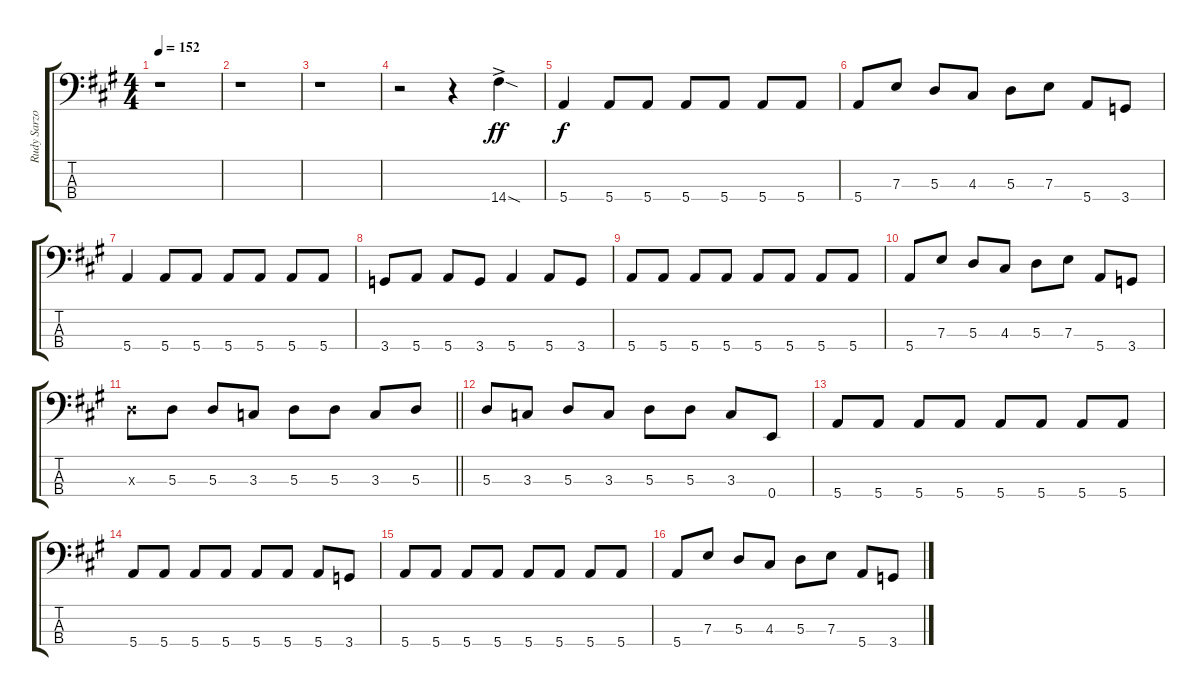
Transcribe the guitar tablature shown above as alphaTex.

\track ("Rudy Sarzo" "Rudy Sarzo") {instrument electricbasspick}
\staff {score tabs}
\tuning (G2 D2 A1 E1) {hide}
\ts (4 4)
\tempo 152
\clef f4
\ks a
r.1{dy ff instrument electricbasspick} |
r.1 |
r.1 |
r.2 r.4 14.4{sod ac}.4 |
5.4.4{dy f} 5.4.8 5.4.8 5.4.8 5.4.8 5.4.8 5.4.8 |
5.4.8 7.3.8 5.3.8 4.3.8 5.3.8 7.3.8 5.4.8 3.4.8 |
5.4.4 5.4.8 5.4.8 5.4.8 5.4.8 5.4.8 5.4.8 |
3.4.8 5.4.8 5.4.8 3.4.8 5.4.4 5.4.8 3.4.8 |
5.4.8 5.4.8 5.4.8 5.4.8 5.4.8 5.4.8 5.4.8 5.4.8 |
5.4.8 7.3.8 5.3.8 4.3.8 5.3.8 7.3.8 5.4.8 3.4.8 |
\barLineRight lightlight
5.3{x}.8 5.3.8 5.3.8 3.3.8 5.3.8 5.3.8 3.3.8 5.3.8 |
5.3.8 3.3.8 5.3.8 3.3.8 5.3.8 5.3.8 3.3.8 0.4.8 |
5.4.8 5.4.8 5.4.8 5.4.8 5.4.8 5.4.8 5.4.8 5.4.8 |
5.4.8 5.4.8 5.4.8 5.4.8 5.4.8 5.4.8 5.4.8 3.4.8 |
5.4.8 5.4.8 5.4.8 5.4.8 5.4.8 5.4.8 5.4.8 5.4.8 |
5.4.8 7.3.8 5.3.8 4.3.8 5.3.8 7.3.8 5.4.8 3.4.8
